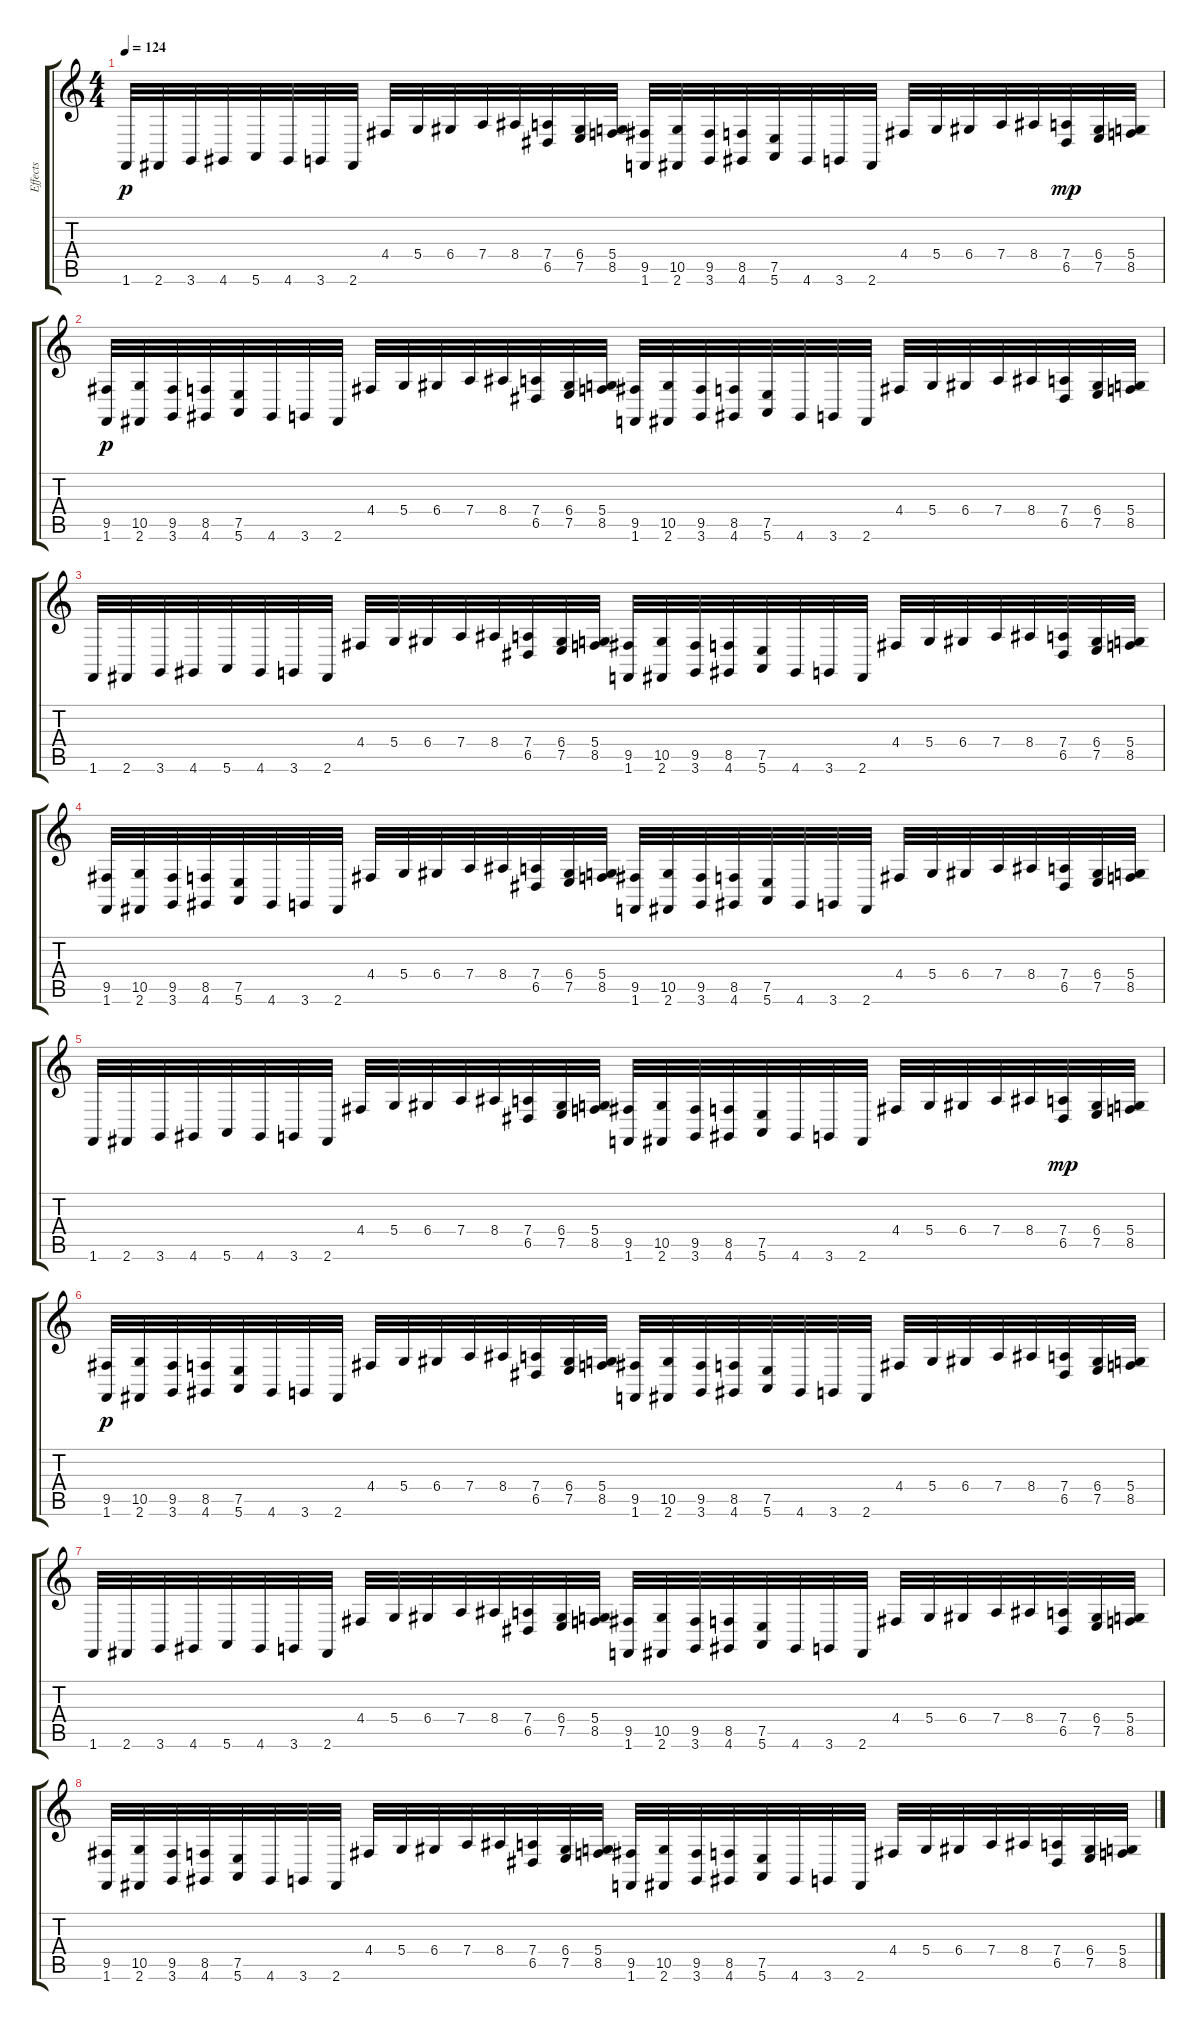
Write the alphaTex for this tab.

\track ("Effects" "Effects") {instrument gunshot}
\staff {score tabs}
\tuning (E4 B3 G3 D3 A2 E2) {hide}
\ts (4 4)
\tempo 124
\clef g2
\ks c
1.6.32{dy p} 2.6.32 3.6.32 4.6.32 5.6.32 4.6.32 3.6.32 2.6.32 4.4.32 5.4.32 6.4.32 7.4.32 8.4.32 (7.4 6.5).32 (6.4 7.5).32 (5.4 8.5).32 (9.5 1.6).32 (10.5 2.6).32 (9.5 3.6).32 (8.5 4.6).32 (7.5 5.6).32 4.6.32 3.6.32 2.6.32 4.4.32 5.4.32 6.4.32 7.4.32 8.4.32 (7.4 6.5).32{dy mp} (6.4 7.5).32 (5.4 8.5).32 |
(9.5 1.6).32{dy p} (10.5 2.6).32 (9.5 3.6).32 (8.5 4.6).32 (7.5 5.6).32 4.6.32 3.6.32 2.6.32 4.4.32 5.4.32 6.4.32 7.4.32 8.4.32 (7.4 6.5).32 (6.4 7.5).32 (5.4 8.5).32 (9.5 1.6).32 (10.5 2.6).32 (9.5 3.6).32 (8.5 4.6).32 (7.5 5.6).32 4.6.32 3.6.32 2.6.32 4.4.32 5.4.32 6.4.32 7.4.32 8.4.32 (7.4 6.5).32 (6.4 7.5).32 (5.4 8.5).32 |
1.6.32 2.6.32 3.6.32 4.6.32 5.6.32 4.6.32 3.6.32 2.6.32 4.4.32 5.4.32 6.4.32 7.4.32 8.4.32 (7.4 6.5).32 (6.4 7.5).32 (5.4 8.5).32 (9.5 1.6).32 (10.5 2.6).32 (9.5 3.6).32 (8.5 4.6).32 (7.5 5.6).32 4.6.32 3.6.32 2.6.32 4.4.32 5.4.32 6.4.32 7.4.32 8.4.32 (7.4 6.5).32 (6.4 7.5).32 (5.4 8.5).32 |
(9.5 1.6).32 (10.5 2.6).32 (9.5 3.6).32 (8.5 4.6).32 (7.5 5.6).32 4.6.32 3.6.32 2.6.32 4.4.32 5.4.32 6.4.32 7.4.32 8.4.32 (7.4 6.5).32 (6.4 7.5).32 (5.4 8.5).32 (9.5 1.6).32 (10.5 2.6).32 (9.5 3.6).32 (8.5 4.6).32 (7.5 5.6).32 4.6.32 3.6.32 2.6.32 4.4.32 5.4.32 6.4.32 7.4.32 8.4.32 (7.4 6.5).32 (6.4 7.5).32 (5.4 8.5).32 |
1.6.32{volume 0} 2.6.32 3.6.32 4.6.32 5.6.32 4.6.32 3.6.32 2.6.32 4.4.32 5.4.32 6.4.32 7.4.32 8.4.32 (7.4 6.5).32 (6.4 7.5).32 (5.4 8.5).32 (9.5 1.6).32 (10.5 2.6).32 (9.5 3.6).32 (8.5 4.6).32 (7.5 5.6).32 4.6.32 3.6.32 2.6.32 4.4.32 5.4.32 6.4.32 7.4.32 8.4.32 (7.4 6.5).32{dy mp} (6.4 7.5).32 (5.4 8.5).32 |
(9.5 1.6).32{dy p} (10.5 2.6).32 (9.5 3.6).32 (8.5 4.6).32 (7.5 5.6).32 4.6.32 3.6.32 2.6.32 4.4.32 5.4.32 6.4.32 7.4.32 8.4.32 (7.4 6.5).32 (6.4 7.5).32 (5.4 8.5).32 (9.5 1.6).32 (10.5 2.6).32 (9.5 3.6).32 (8.5 4.6).32 (7.5 5.6).32 4.6.32 3.6.32 2.6.32 4.4.32 5.4.32 6.4.32 7.4.32 8.4.32 (7.4 6.5).32 (6.4 7.5).32 (5.4 8.5).32 |
1.6.32 2.6.32 3.6.32 4.6.32 5.6.32 4.6.32 3.6.32 2.6.32 4.4.32 5.4.32 6.4.32 7.4.32 8.4.32 (7.4 6.5).32 (6.4 7.5).32 (5.4 8.5).32 (9.5 1.6).32 (10.5 2.6).32 (9.5 3.6).32 (8.5 4.6).32 (7.5 5.6).32 4.6.32 3.6.32 2.6.32 4.4.32 5.4.32 6.4.32 7.4.32 8.4.32 (7.4 6.5).32 (6.4 7.5).32 (5.4 8.5).32 |
(9.5 1.6).32 (10.5 2.6).32 (9.5 3.6).32 (8.5 4.6).32 (7.5 5.6).32 4.6.32 3.6.32 2.6.32 4.4.32 5.4.32 6.4.32 7.4.32 8.4.32 (7.4 6.5).32 (6.4 7.5).32 (5.4 8.5).32 (9.5 1.6).32 (10.5 2.6).32 (9.5 3.6).32 (8.5 4.6).32 (7.5 5.6).32 4.6.32 3.6.32 2.6.32 4.4.32 5.4.32 6.4.32 7.4.32 8.4.32 (7.4 6.5).32 (6.4 7.5).32 (5.4 8.5).32
